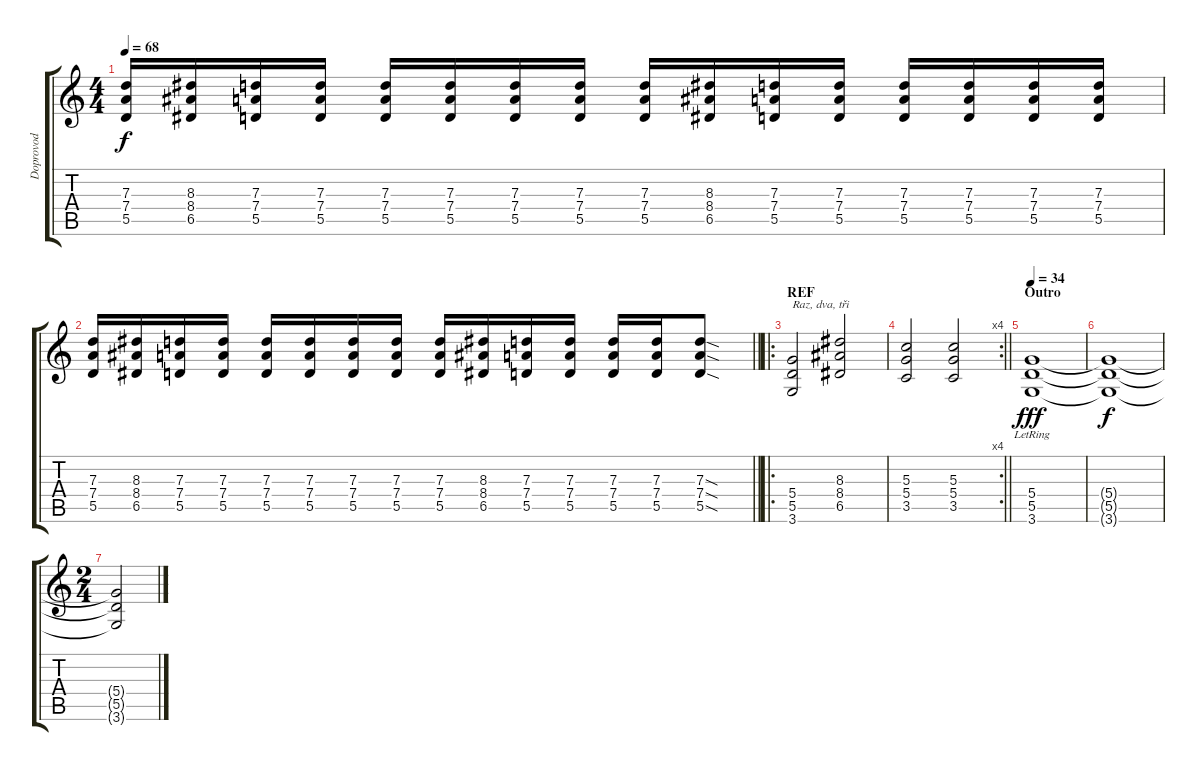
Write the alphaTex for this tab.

\track ("Doprovod" "Doprovod") {instrument overdrivenguitar}
\staff {score tabs}
\tuning (E4 B3 G3 D3 A2 E2) {hide}
\ts (4 4)
\tempo 68
\clef g2
\ks c
(7.3 7.4 5.5).16{dy f} (8.3 8.4 6.5).16 (7.3 7.4 5.5).16 (7.3 7.4 5.5).16 (7.3 7.4 5.5).16 (7.3 7.4 5.5).16 (7.3 7.4 5.5).16 (7.3 7.4 5.5).16 (7.3 7.4 5.5).16 (8.3 8.4 6.5).16 (7.3 7.4 5.5).16 (7.3 7.4 5.5).16 (7.3 7.4 5.5).16 (7.3 7.4 5.5).16 (7.3 7.4 5.5).16 (7.3 7.4 5.5).16 |
\barLineRight lightlight
(7.3 7.4 5.5).16 (8.3 8.4 6.5).16 (7.3 7.4 5.5).16 (7.3 7.4 5.5).16 (7.3 7.4 5.5).16 (7.3 7.4 5.5).16 (7.3 7.4 5.5).16 (7.3 7.4 5.5).16 (7.3 7.4 5.5).16 (8.3 8.4 6.5).16 (7.3 7.4 5.5).16 (7.3 7.4 5.5).16 (7.3 7.4 5.5).16 (7.3 7.4 5.5).16 (7.3{sod} 7.4{sod} 5.5{sod}).8 |
\ro
\section ("" "REF")
(5.4 5.5 3.6).2{txt "Raz, dva, tři"} (8.3 8.4 6.5).2 |
\rc 4
\barLineRight lightlight
(5.3 5.4 3.5).2 (5.3 5.4 3.5).2 |
\section ("" "Outro")
\tempo 34
(5.4{lr} 5.5{lr} 3.6{lr}).1{dy fff} |
(5.4{t} 5.5{t} 3.6{t}).1{dy f} |
\ts (2 4)
(5.4{t} 5.5{t} 3.6{t}).2
